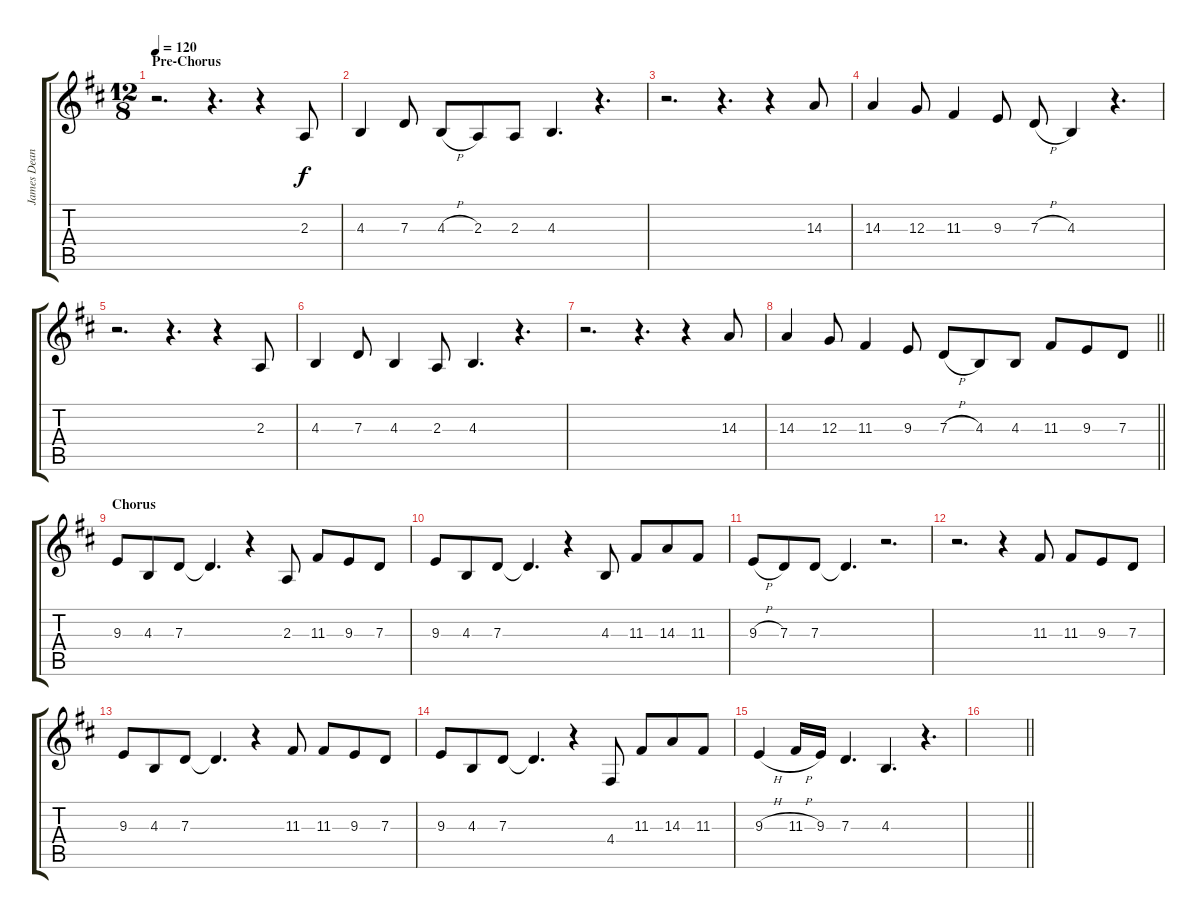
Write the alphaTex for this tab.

\track ("James Dean Bradfield (Vocals)" "James Dean") {instrument viola}
\staff {score tabs}
\tuning (E4 B3 G3 D3 A2 E2) {hide}
\ts (12 8)
\section ("" "Pre-Chorus")
\tempo 120
\clef g2
\ks d
r.2{d dy f} r.4{d} r.4 2.3.8 |
4.3.4 7.3.8 4.3{h}.8 2.3.8 2.3.8 4.3.4{d} r.4{d} |
r.2{d} r.4{d} r.4 14.3.8 |
14.3.4 12.3.8 11.3.4 9.3.8 7.3{h}.8 4.3.4 r.4{d} |
r.2{d} r.4{d} r.4 2.3.8 |
4.3.4 7.3.8 4.3.4 2.3.8 4.3.4{d} r.4{d} |
r.2{d} r.4{d} r.4 14.3.8 |
\barLineRight lightlight
14.3.4 12.3.8 11.3.4 9.3.8 7.3{h}.8 4.3.8 4.3.8 11.3.8 9.3.8 7.3.8 |
\section ("" "Chorus")
9.3.8 4.3.8 7.3.8 7.3{t}.4{d} r.4 2.3.8 11.3.8 9.3.8 7.3.8 |
9.3.8 4.3.8 7.3.8 7.3{t}.4{d} r.4 4.3.8 11.3.8 14.3.8 11.3.8 |
9.3{h}.8 7.3.8 7.3.8 7.3{t}.4{d} r.2{d} |
r.2{d} r.4 11.3.8 11.3.8 9.3.8 7.3.8 |
9.3.8 4.3.8 7.3.8 7.3{t}.4{d} r.4 11.3.8 11.3.8 9.3.8 7.3.8 |
9.3.8 4.3.8 7.3.8 7.3{t}.4{d} r.4 4.4.8 11.3.8 14.3.8 11.3.8 |
9.3{h}.4 11.3{h}.16 9.3.16 7.3.4{d} 4.3.4{d} r.4{d} |
\barLineRight lightlight
